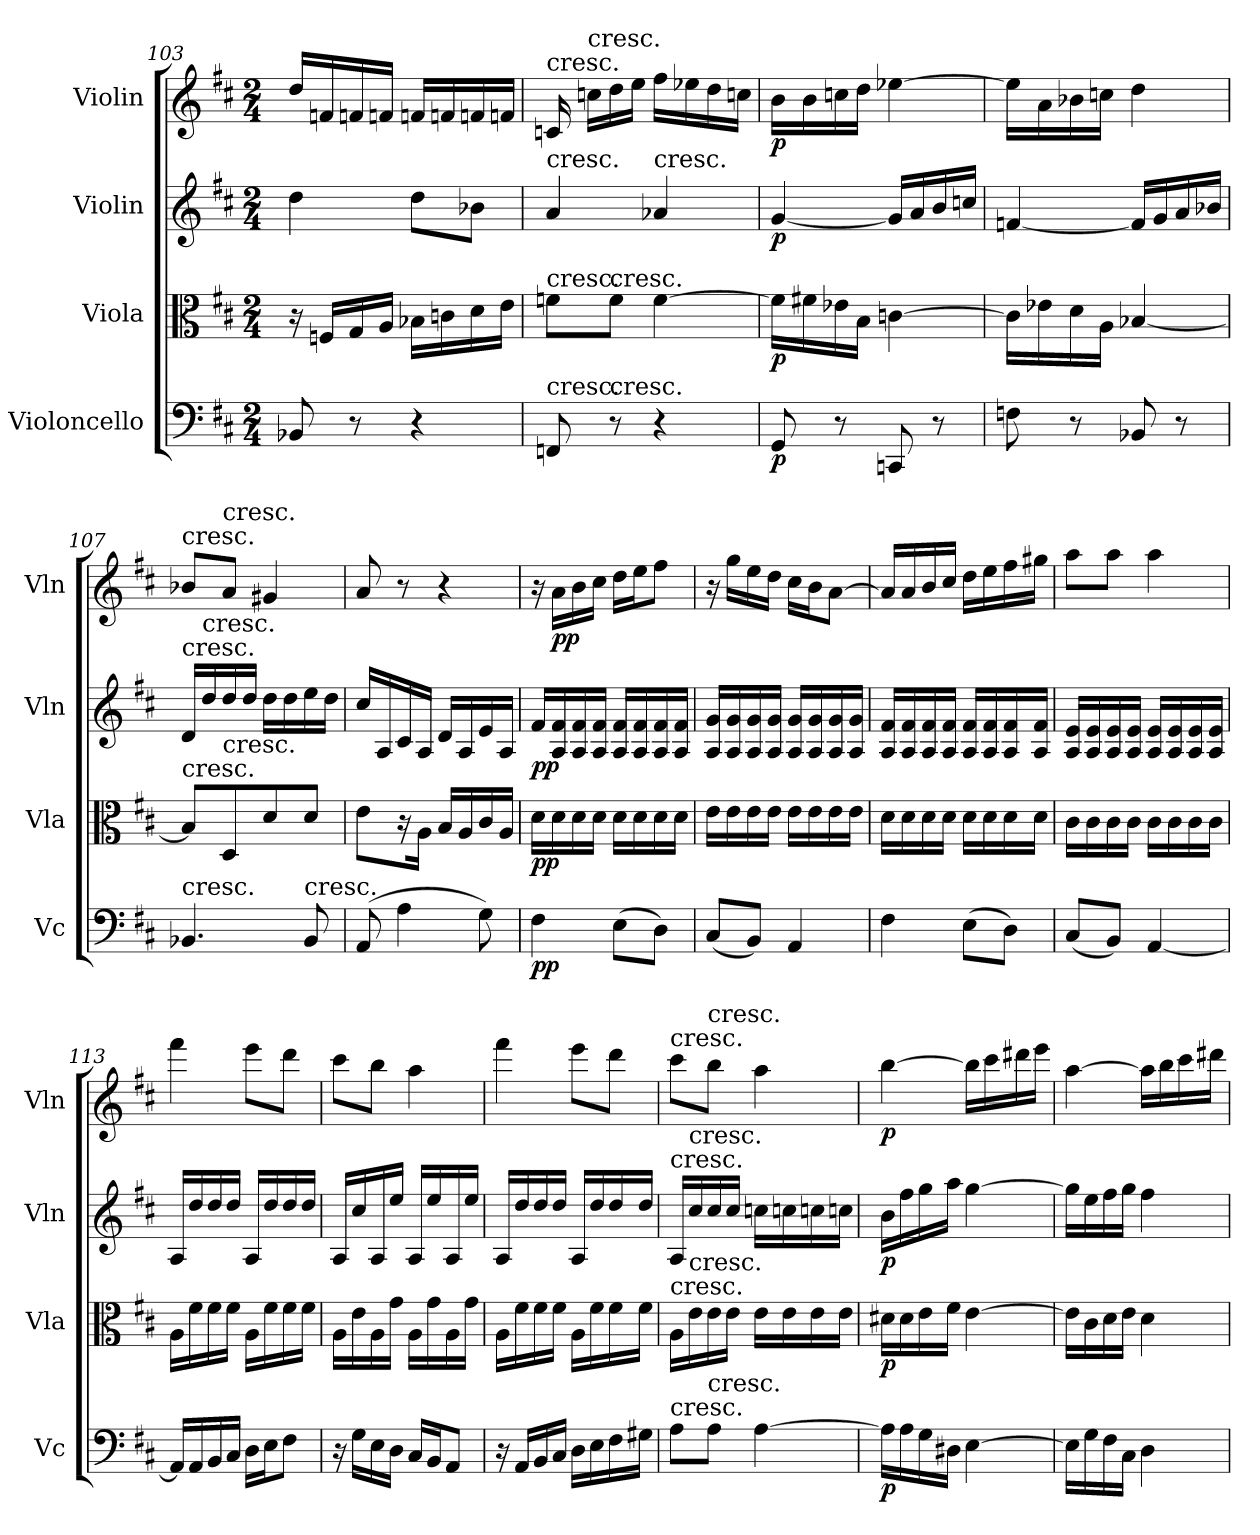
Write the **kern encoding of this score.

**kern	**dynam	**kern	**dynam	**kern	**dynam	**kern	**dynam
*part4	*part4	*part3	*part3	*part2	*part2	*part1	*part1
*staff4	*staff4	*staff3	*staff3	*staff2	*staff2	*staff1	*staff1
*I"Violoncello	*	*I"Viola	*	*I"Violin	*	*I"Violin	*
*I'Vc	*	*I'Vla	*	*I'Vln	*	*I'Vln	*
*clefF4	*	*clefC3	*	*clefG2	*	*clefG2	*
*k[f#c#]	*	*k[f#c#]	*	*k[f#c#]	*	*k[f#c#]	*
*M2/4	*	*M2/4	*	*M2/4	*	*M2/4	*
=103	=103	=103	=103	=103	=103	=103	=103
8BB-X/	.	16r	.	4dd\	.	16dd/LL	.
.	.	16Fn/LL	.	.	.	16fn/	.
8r	.	16G/	.	.	.	16fn/	.
.	.	16A/JJ	.	.	.	16fn/JJ	.
4r	.	16B-X\LL	.	8dd\L	.	16fn/LL	.
.	.	16cn\	.	.	.	16fn/	.
.	.	16d\	.	8b-X\J	.	16fn/	.
.	.	16e\JJ	.	.	.	16fn/JJ	.
=104	=104	=104	=104	=104	=104	=104	=104
!	!	!	!	!	!	!LO:TX:t=cresc.	!
!	!	!	!	!LO:TX:t=cresc.	!	!	!
!	!	!LO:TX:t=cresc.	!	!	!	!	!
!LO:TX:t=cresc.	!	!	!	!	!	!	!
8FFn/	.	8fn\L	.	4a/	.	16cn/	.
!	!	!	!	!	!	!LO:TX:t=cresc.	!
.	.	.	.	.	.	16ccn\LL	.
!	!	!LO:TX:t=cresc.	!	!	!	!	!
!LO:TX:t=cresc.	!	!	!	!	!	!	!
8r	.	8f\J	.	.	.	16dd\	.
.	.	.	.	.	.	16ee\JJ	.
!	!	!	!	!LO:TX:t=cresc.	!	!	!
4r	.	[4f\	.	4a-X/	.	16ff#\LL	.
.	.	.	.	.	.	16ee-X\	.
.	.	.	.	.	.	16dd\	.
.	.	.	.	.	.	16ccn\JJ	.
=105	=105	=105	=105	=105	=105	=105	=105
8GG/	p	16f\LL]	p	[4g/	p	16b\LL	p
.	.	16f#X\	.	.	.	16b\	.
8r	.	16e-X\	.	.	.	16ccn\	.
.	.	16B\JJ	.	.	.	16dd\JJ	.
8CCn/	.	[4cn\	.	16g/LL]	.	[4ee-X\	.
.	.	.	.	16a/	.	.	.
8r	.	.	.	16b/	.	.	.
.	.	.	.	16ccn/JJ	.	.	.
=106	=106	=106	=106	=106	=106	=106	=106
8Fn\	.	16c\LL]	.	[4fn/	.	16ee-\LL]	.
.	.	16e-X\	.	.	.	16a\	.
8r	.	16d\	.	.	.	16b-X\	.
.	.	16A\JJ	.	.	.	16ccn\JJ	.
8BB-X/	.	[4B-X/	.	16f/LL]	.	4dd\	.
.	.	.	.	16g/	.	.	.
8r	.	.	.	16a/	.	.	.
.	.	.	.	16b-X/JJ	.	.	.
=107	=107	=107	=107	=107	=107	=107	=107
!	!	!	!	!	!	!LO:TX:t=cresc.	!
!	!	!	!	!LO:TX:t=cresc.	!	!	!
!	!	!LO:TX:t=cresc.	!	!	!	!	!
!LO:TX:t=cresc.	!	!	!	!	!	!	!
4.BB-X/	.	8B-/L]	.	16d/LL	.	8b-X/L	.
!	!	!	!	!LO:TX:t=cresc.	!	!	!
.	.	.	.	16dd/	.	.	.
!	!	!	!	!	!	!LO:TX:t=cresc.	!
!	!	!LO:TX:t=cresc.	!	!	!	!	!
.	.	8D/	.	16dd/	.	8a/J	.
.	.	.	.	16dd/JJ	.	.	.
.	.	8d/	.	16dd\LL	.	4g#X/	.
.	.	.	.	16dd\	.	.	.
!LO:TX:t=cresc.	!	!	!	!	!	!	!
8BB-/	.	8d/J	.	16ee\	.	.	.
.	.	.	.	16dd\JJ	.	.	.
=108	=108	=108	=108	=108	=108	=108	=108
(8AA/	.	8e\L	.	16cc#/LL	.	8a/	.
.	.	.	.	16A/	.	.	.
4A\	.	16r	.	16c#/	.	8r	.
.	.	16A\Jk	.	16A/JJ	.	.	.
.	.	16B/LL	.	16d/LL	.	4r	.
.	.	16A/	.	16A/	.	.	.
8G\)	.	16c#/	.	16e/	.	.	.
.	.	16A/JJ	.	16A/JJ	.	.	.
=109	=109	=109	=109	=109	=109	=109	=109
4F#\	pp	16d\LL	pp	16f#/LL	pp	16r	.
.	.	16d\	.	16A/ 16f#/	.	16a\LL	pp
.	.	16d\	.	16A/ 16f#/	.	16b\	.
.	.	16d\JJ	.	16A/ 16f#/JJ	.	16cc#\JJ	.
(8E\L	.	16d\LL	.	16A/ 16f#/LL	.	16dd\LL	.
.	.	16d\	.	16A/ 16f#/	.	16ee\J	.
8D\J)	.	16d\	.	16A/ 16f#/	.	8ff#\J	.
.	.	16d\JJ	.	16A/ 16f#/JJ	.	.	.
=110	=110	=110	=110	=110	=110	=110	=110
(8C#/L	.	16e\LL	.	16A/ 16g/LL	.	16r	.
.	.	16e\	.	16A/ 16g/	.	16gg\LL	.
8BB/J)	.	16e\	.	16A/ 16g/	.	16ee\	.
.	.	16e\JJ	.	16A/ 16g/JJ	.	16dd\JJ	.
4AA/	.	16e\LL	.	16A/ 16g/LL	.	16cc#\LL	.
.	.	16e\	.	16A/ 16g/	.	16b\J	.
.	.	16e\	.	16A/ 16g/	.	[8a\J	.
.	.	16e\JJ	.	16A/ 16g/JJ	.	.	.
=111	=111	=111	=111	=111	=111	=111	=111
4F#\	.	16d\LL	.	16A/ 16f#/LL	.	16a/LL]	.
.	.	16d\	.	16A/ 16f#/	.	16a/	.
.	.	16d\	.	16A/ 16f#/	.	16b/	.
.	.	16d\JJ	.	16A/ 16f#/JJ	.	16cc#/JJ	.
(8E\L	.	16d\LL	.	16A/ 16f#/LL	.	16dd\LL	.
.	.	16d\	.	16A/ 16f#/	.	16ee\	.
8D\J)	.	16d\	.	16A/ 16f#/	.	16ff#\	.
.	.	16d\JJ	.	16A/ 16f#/JJ	.	16gg#X\JJ	.
=112	=112	=112	=112	=112	=112	=112	=112
(8C#/L	.	16c#\LL	.	16A/ 16e/LL	.	8aa\L	.
.	.	16c#\	.	16A/ 16e/	.	.	.
8BB/J)	.	16c#\	.	16A/ 16e/	.	8aa\J	.
.	.	16c#\JJ	.	16A/ 16e/JJ	.	.	.
[4AA/	.	16c#\LL	.	16A/ 16e/LL	.	4aa\	.
.	.	16c#\	.	16A/ 16e/	.	.	.
.	.	16c#\	.	16A/ 16e/	.	.	.
.	.	16c#\JJ	.	16A/ 16e/JJ	.	.	.
=113	=113	=113	=113	=113	=113	=113	=113
16AA/LL]	.	16A\LL	.	16A/LL	.	4fff#\	.
16AA/	.	16f#\	.	16dd/	.	.	.
16BB/	.	16f#\	.	16dd/	.	.	.
16C#/JJ	.	16f#\JJ	.	16dd/JJ	.	.	.
16D\LL	.	16A\LL	.	16A/LL	.	8eee\L	.
16E\J	.	16f#\	.	16dd/	.	.	.
8F#\J	.	16f#\	.	16dd/	.	8ddd\J	.
.	.	16f#\JJ	.	16dd/JJ	.	.	.
=114	=114	=114	=114	=114	=114	=114	=114
16r	.	16A\LL	.	16A/LL	.	8ccc#\L	.
16G\LL	.	16e\	.	16cc#/	.	.	.
16E\	.	16A\	.	16A/	.	8bb\J	.
16D\JJ	.	16g\JJ	.	16ee/JJ	.	.	.
16C#/LL	.	16A\LL	.	16A/LL	.	4aa\	.
16BB/J	.	16g\	.	16ee/	.	.	.
8AA/J	.	16A\	.	16A/	.	.	.
.	.	16g\JJ	.	16ee/JJ	.	.	.
=115	=115	=115	=115	=115	=115	=115	=115
16r	.	16A\LL	.	16A/LL	.	4fff#\	.
16AA/LL	.	16f#\	.	16dd/	.	.	.
16BB/	.	16f#\	.	16dd/	.	.	.
16C#/JJ	.	16f#\JJ	.	16dd/JJ	.	.	.
16D\LL	.	16A\LL	.	16A/LL	.	8eee\L	.
16E\	.	16f#\	.	16dd/	.	.	.
16F#\	.	16f#\	.	16dd/	.	8ddd\J	.
16G#X\JJ	.	16f#\JJ	.	16dd/JJ	.	.	.
=116	=116	=116	=116	=116	=116	=116	=116
!	!	!	!	!	!	!LO:TX:t=cresc.	!
!	!	!	!	!LO:TX:t=cresc.	!	!	!
!	!	!LO:TX:t=cresc.	!	!	!	!	!
!LO:TX:t=cresc.	!	!	!	!	!	!	!
8A\L	.	16A\LL	.	16A/LL	.	8ccc#\L	.
!	!	!	!	!LO:TX:t=cresc.	!	!	!
!	!	!LO:TX:t=cresc.	!	!	!	!	!
.	.	16e\	.	16cc#/	.	.	.
!	!	!	!	!	!	!LO:TX:t=cresc.	!
!LO:TX:t=cresc.	!	!	!	!	!	!	!
8A\J	.	16e\	.	16cc#/	.	8bb\J	.
.	.	16e\JJ	.	16cc#/JJ	.	.	.
[4A\	.	16e\LL	.	16ccn\LL	.	4aa\	.
.	.	16e\	.	16ccn\	.	.	.
.	.	16e\	.	16ccn\	.	.	.
.	.	16e\JJ	.	16ccn\JJ	.	.	.
=117	=117	=117	=117	=117	=117	=117	=117
16A\LL]	p	16d#X\LL	p	16b\LL	p	[4bb\	p
16A\	.	16d#\	.	16ff#\	.	.	.
16G\	.	16e\	.	16gg\	.	.	.
16D#X\JJ	.	16f#\JJ	.	16aa\JJ	.	.	.
[4E\	.	[4e\	.	[4gg\	.	16bb\LL]	.
.	.	.	.	.	.	16ccc#\	.
.	.	.	.	.	.	16ddd#X\	.
.	.	.	.	.	.	16eee\JJ	.
=118	=118	=118	=118	=118	=118	=118	=118
16E\LL]	.	16e\LL]	.	16gg\LL]	.	[4aa\	.
16G\	.	16c#\	.	16ee\	.	.	.
16F#\	.	16d\	.	16ff#\	.	.	.
16C#\JJ	.	16e\JJ	.	16gg\JJ	.	.	.
4D\	.	4d\	.	4ff#\	.	16aa\LL]	.
.	.	.	.	.	.	16bb\	.
.	.	.	.	.	.	16ccc#\	.
.	.	.	.	.	.	16ddd#X\JJ	.
=	=	=	=	=	=	=	=
*-	*-	*-	*-	*-	*-	*-	*-
